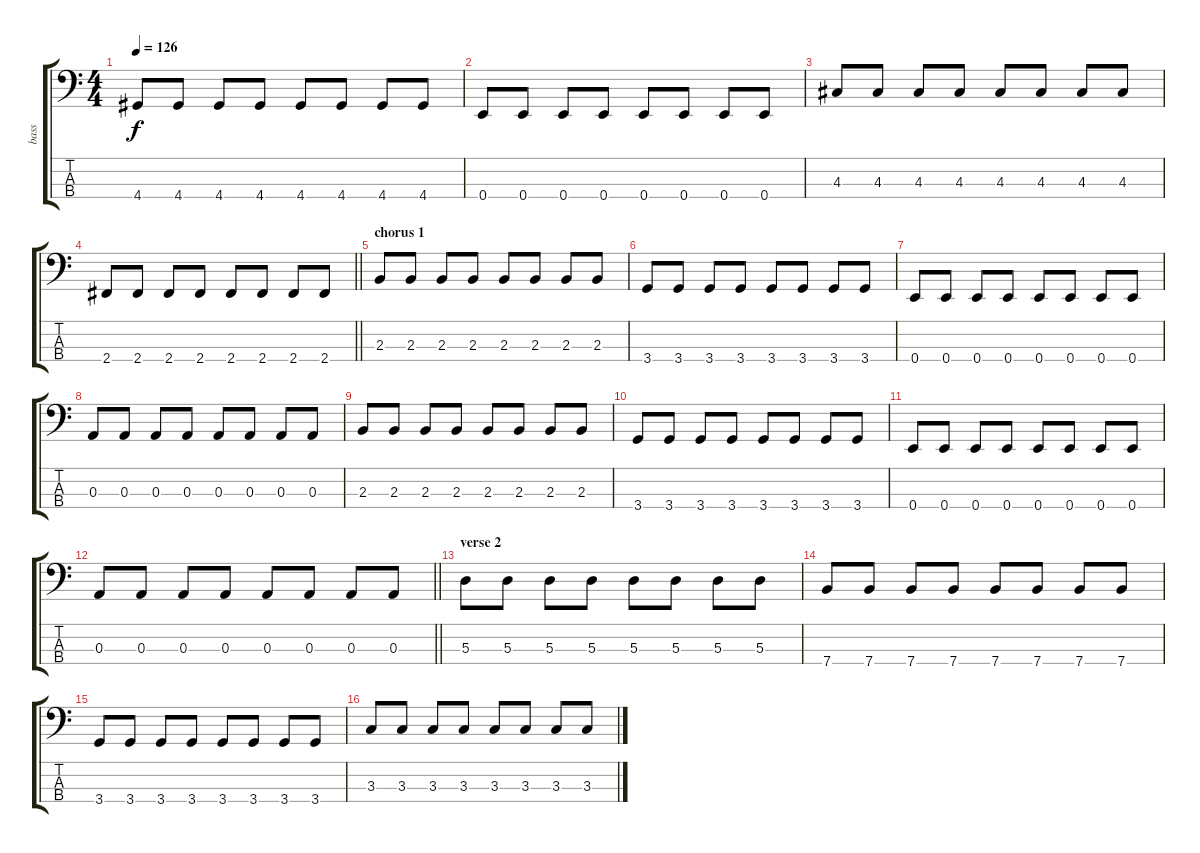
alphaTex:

\track ("bass" "bass") {instrument fretlessbass}
\staff {score tabs}
\tuning (G2 D2 A1 E1) {hide}
\ts (4 4)
\tempo 126
\clef f4
\ks c
4.4.8{dy f} 4.4.8 4.4.8 4.4.8 4.4.8 4.4.8 4.4.8 4.4.8 |
0.4.8 0.4.8 0.4.8 0.4.8 0.4.8 0.4.8 0.4.8 0.4.8 |
4.3.8 4.3.8 4.3.8 4.3.8 4.3.8 4.3.8 4.3.8 4.3.8 |
\barLineRight lightlight
2.4.8 2.4.8 2.4.8 2.4.8 2.4.8 2.4.8 2.4.8 2.4.8 |
\section ("" "chorus 1")
2.3.8 2.3.8 2.3.8 2.3.8 2.3.8 2.3.8 2.3.8 2.3.8 |
3.4.8 3.4.8 3.4.8 3.4.8 3.4.8 3.4.8 3.4.8 3.4.8 |
0.4.8 0.4.8 0.4.8 0.4.8 0.4.8 0.4.8 0.4.8 0.4.8 |
0.3.8 0.3.8 0.3.8 0.3.8 0.3.8 0.3.8 0.3.8 0.3.8 |
2.3.8 2.3.8 2.3.8 2.3.8 2.3.8 2.3.8 2.3.8 2.3.8 |
3.4.8 3.4.8 3.4.8 3.4.8 3.4.8 3.4.8 3.4.8 3.4.8 |
0.4.8 0.4.8 0.4.8 0.4.8 0.4.8 0.4.8 0.4.8 0.4.8 |
\barLineRight lightlight
0.3.8 0.3.8 0.3.8 0.3.8 0.3.8 0.3.8 0.3.8 0.3.8 |
\section ("" "verse 2")
5.3.8 5.3.8 5.3.8 5.3.8 5.3.8 5.3.8 5.3.8 5.3.8 |
7.4.8 7.4.8 7.4.8 7.4.8 7.4.8 7.4.8 7.4.8 7.4.8 |
3.4.8 3.4.8 3.4.8 3.4.8 3.4.8 3.4.8 3.4.8 3.4.8 |
3.3.8 3.3.8 3.3.8 3.3.8 3.3.8 3.3.8 3.3.8 3.3.8
